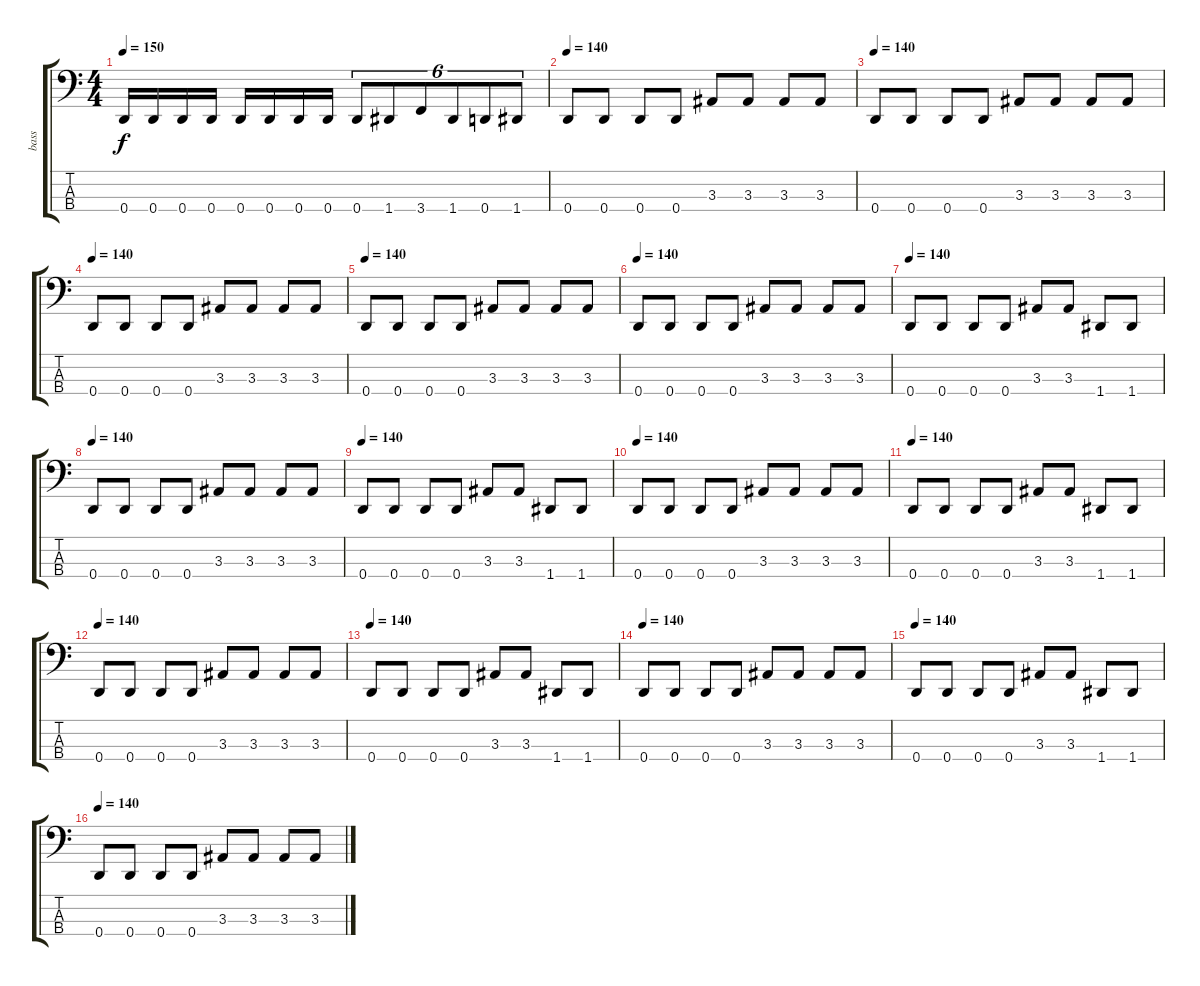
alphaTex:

\track ("bass" "bass") {instrument electricbasspick}
\staff {score tabs}
\tuning (F2 C2 G1 D1) {hide}
\ts (4 4)
\tempo 150
\clef f4
\ks c
0.4.16{dy f} 0.4.16 0.4.16 0.4.16 0.4.16 0.4.16 0.4.16 0.4.16 0.4.8{tu (6 4)} 1.4.8{tu (6 4)} 3.4.8{tu (6 4)} 1.4.8{tu (6 4)} 0.4.8{tu (6 4)} 1.4.8{tu (6 4)} |
\tempo 140
0.4.8 0.4.8 0.4.8 0.4.8 3.3.8 3.3.8 3.3.8 3.3.8 |
\tempo 140
0.4.8 0.4.8 0.4.8 0.4.8 3.3.8 3.3.8 3.3.8 3.3.8 |
\tempo 140
0.4.8 0.4.8 0.4.8 0.4.8 3.3.8 3.3.8 3.3.8 3.3.8 |
\tempo 140
0.4.8 0.4.8 0.4.8 0.4.8 3.3.8 3.3.8 3.3.8 3.3.8 |
\tempo 140
0.4.8 0.4.8 0.4.8 0.4.8 3.3.8 3.3.8 3.3.8 3.3.8 |
\tempo 140
0.4.8 0.4.8 0.4.8 0.4.8 3.3.8 3.3.8 1.4.8 1.4.8 |
\tempo 140
0.4.8 0.4.8 0.4.8 0.4.8 3.3.8 3.3.8 3.3.8 3.3.8 |
\tempo 140
0.4.8 0.4.8 0.4.8 0.4.8 3.3.8 3.3.8 1.4.8 1.4.8 |
\tempo 140
0.4.8 0.4.8 0.4.8 0.4.8 3.3.8 3.3.8 3.3.8 3.3.8 |
\tempo 140
0.4.8 0.4.8 0.4.8 0.4.8 3.3.8 3.3.8 1.4.8 1.4.8 |
\tempo 140
0.4.8 0.4.8 0.4.8 0.4.8 3.3.8 3.3.8 3.3.8 3.3.8 |
\tempo 140
0.4.8 0.4.8 0.4.8 0.4.8 3.3.8 3.3.8 1.4.8 1.4.8 |
\tempo 140
0.4.8 0.4.8 0.4.8 0.4.8 3.3.8 3.3.8 3.3.8 3.3.8 |
\tempo 140
0.4.8 0.4.8 0.4.8 0.4.8 3.3.8 3.3.8 1.4.8 1.4.8 |
\tempo 140
0.4.8 0.4.8 0.4.8 0.4.8 3.3.8 3.3.8 3.3.8 3.3.8
